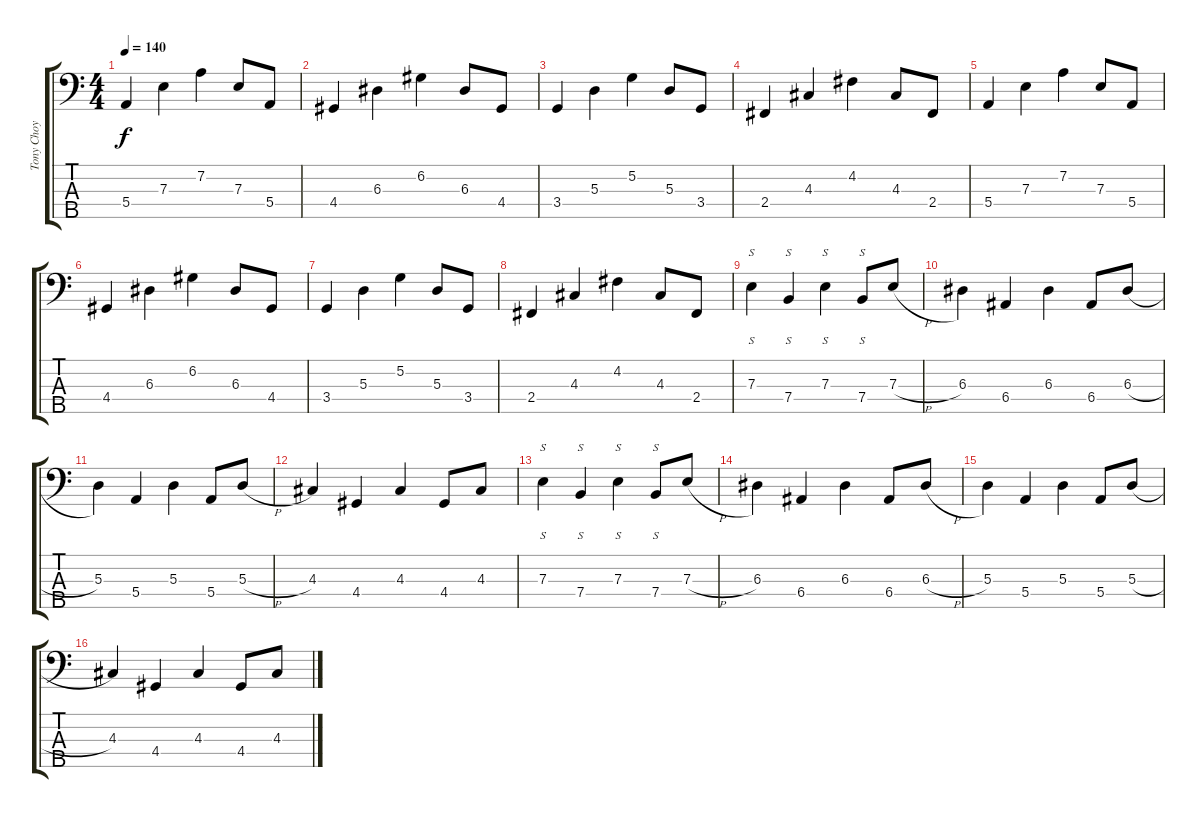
\track ("Tony Choy" "Tony Choy") {instrument electricbassfinger}
\staff {score tabs}
\tuning (G2 D2 A1 E1 B0) {hide}
\ts (4 4)
\tempo 140
\clef f4
\ks c
5.4.4{dy f} 7.3.4 7.2.4 7.3.8 5.4.8 |
4.4.4 6.3.4 6.2.4 6.3.8 4.4.8 |
3.4.4 5.3.4 5.2.4 5.3.8 3.4.8 |
2.4.4 4.3.4 4.2.4 4.3.8 2.4.8 |
5.4.4 7.3.4 7.2.4 7.3.8 5.4.8 |
4.4.4 6.3.4 6.2.4 6.3.8 4.4.8 |
3.4.4 5.3.4 5.2.4 5.3.8 3.4.8 |
2.4.4 4.3.4 4.2.4 4.3.8 2.4.8 |
7.3.4{s} 7.4.4{s} 7.3.4{s} 7.4.8{s} 7.3{h}.8 |
6.3.4 6.4.4 6.3.4 6.4.8 6.3{h}.8 |
5.3.4 5.4.4 5.3.4 5.4.8 5.3{h}.8 |
4.3.4 4.4.4 4.3.4 4.4.8 4.3.8 |
7.3.4{s} 7.4.4{s} 7.3.4{s} 7.4.8{s} 7.3{h}.8 |
6.3.4 6.4.4 6.3.4 6.4.8 6.3{h}.8 |
5.3.4 5.4.4 5.3.4 5.4.8 5.3{h}.8 |
4.3.4 4.4.4 4.3.4 4.4.8 4.3.8
